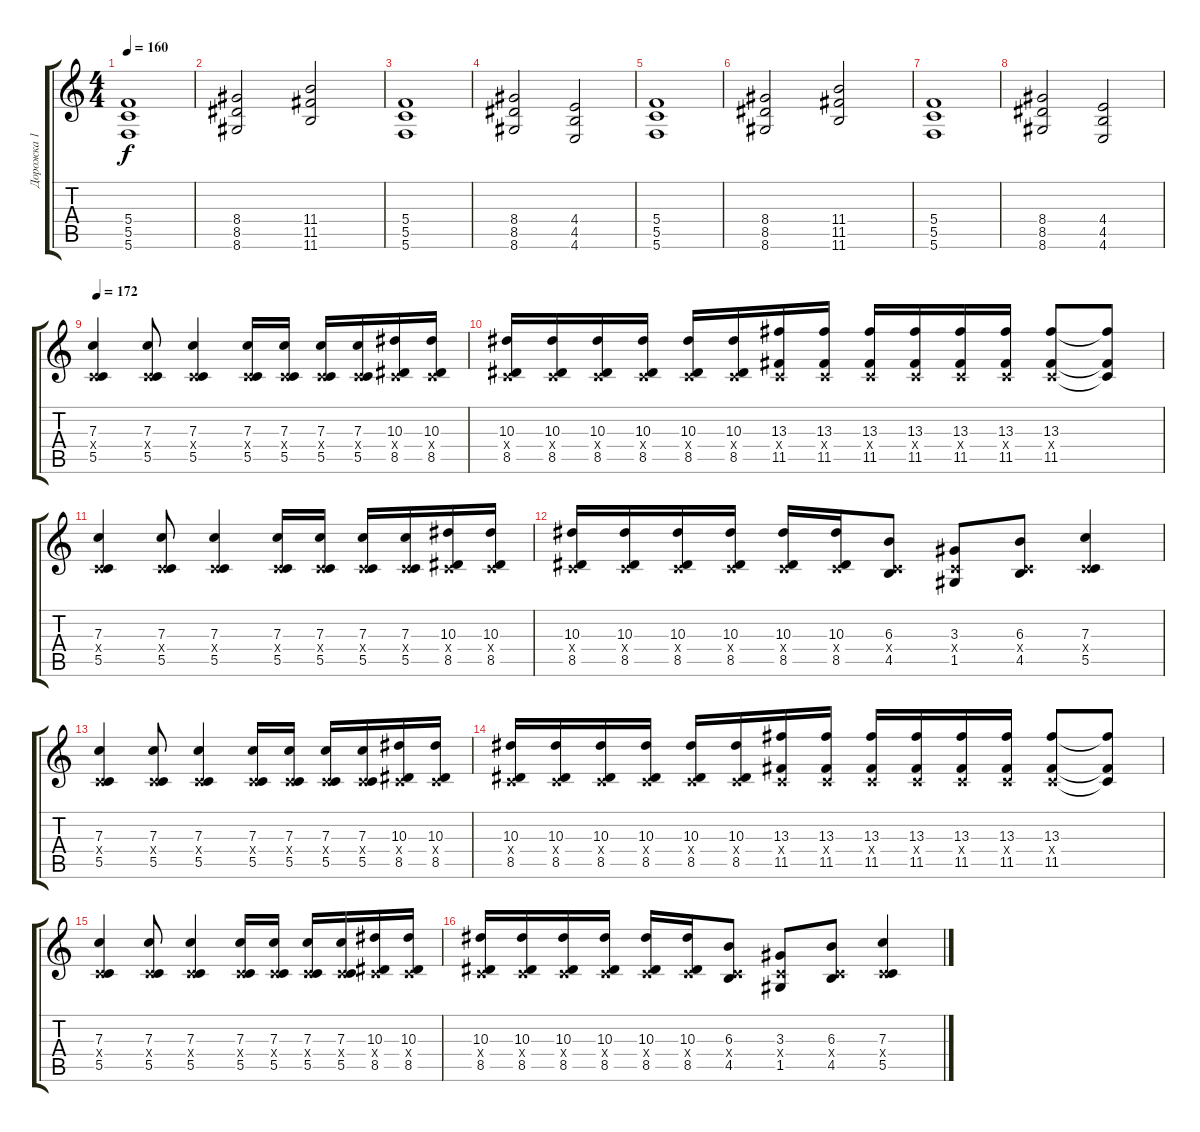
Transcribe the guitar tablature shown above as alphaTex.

\track ("Дорожка 1" "Дорожка 1") {instrument overdrivenguitar}
\staff {score tabs}
\tuning (D4 A3 F3 C3 G2 C2) {hide}
\ts (4 4)
\tempo 160
\clef g2
\ks c
(5.4 5.5 5.6).1{dy f} |
(8.4 8.5 8.6).2 (11.4 11.5 11.6).2 |
(5.4 5.5 5.6).1 |
(8.4 8.5 8.6).2 (4.4 4.5 4.6).2 |
(5.4 5.5 5.6).1 |
(8.4 8.5 8.6).2 (11.4 11.5 11.6).2 |
(5.4 5.5 5.6).1 |
(8.4 8.5 8.6).2 (4.4 4.5 4.6).2 |
\tempo 172
(7.3 0.4{x} 5.5).4 (7.3 0.4{x} 5.5).8 (7.3 0.4{x} 5.5).4 (7.3 0.4{x} 5.5).16 (7.3 0.4{x} 5.5).16 (7.3 0.4{x} 5.5).16 (7.3 0.4{x} 5.5).16 (10.3 0.4{x} 8.5).16 (10.3 0.4{x} 8.5).16 |
(10.3 0.4{x} 8.5).16 (10.3 0.4{x} 8.5).16 (10.3 0.4{x} 8.5).16 (10.3 0.4{x} 8.5).16 (10.3 0.4{x} 8.5).16 (10.3 0.4{x} 8.5).16 (13.3 0.4{x} 11.5).16 (13.3 0.4{x} 11.5).16 (13.3 0.4{x} 11.5).16 (13.3 0.4{x} 11.5).16 (13.3 0.4{x} 11.5).16 (13.3 0.4{x} 11.5).16 (13.3 0.4{x} 11.5).8 (13.3{t} 0.4{t} 11.5{t}).8 |
(7.3 0.4{x} 5.5).4 (7.3 0.4{x} 5.5).8 (7.3 0.4{x} 5.5).4 (7.3 0.4{x} 5.5).16 (7.3 0.4{x} 5.5).16 (7.3 0.4{x} 5.5).16 (7.3 0.4{x} 5.5).16 (10.3 0.4{x} 8.5).16 (10.3 0.4{x} 8.5).16 |
(10.3 0.4{x} 8.5).16 (10.3 0.4{x} 8.5).16 (10.3 0.4{x} 8.5).16 (10.3 0.4{x} 8.5).16 (10.3 0.4{x} 8.5).16 (10.3 0.4{x} 8.5).16 (6.3 0.4{x} 4.5).8 (3.3 0.4{x} 1.5).8 (6.3 0.4{x} 4.5).8 (7.3 0.4{x} 5.5).4 |
(7.3 0.4{x} 5.5).4 (7.3 0.4{x} 5.5).8 (7.3 0.4{x} 5.5).4 (7.3 0.4{x} 5.5).16 (7.3 0.4{x} 5.5).16 (7.3 0.4{x} 5.5).16 (7.3 0.4{x} 5.5).16 (10.3 0.4{x} 8.5).16 (10.3 0.4{x} 8.5).16 |
(10.3 0.4{x} 8.5).16 (10.3 0.4{x} 8.5).16 (10.3 0.4{x} 8.5).16 (10.3 0.4{x} 8.5).16 (10.3 0.4{x} 8.5).16 (10.3 0.4{x} 8.5).16 (13.3 0.4{x} 11.5).16 (13.3 0.4{x} 11.5).16 (13.3 0.4{x} 11.5).16 (13.3 0.4{x} 11.5).16 (13.3 0.4{x} 11.5).16 (13.3 0.4{x} 11.5).16 (13.3 0.4{x} 11.5).8 (13.3{t} 0.4{t} 11.5{t}).8 |
(7.3 0.4{x} 5.5).4 (7.3 0.4{x} 5.5).8 (7.3 0.4{x} 5.5).4 (7.3 0.4{x} 5.5).16 (7.3 0.4{x} 5.5).16 (7.3 0.4{x} 5.5).16 (7.3 0.4{x} 5.5).16 (10.3 0.4{x} 8.5).16 (10.3 0.4{x} 8.5).16 |
(10.3 0.4{x} 8.5).16 (10.3 0.4{x} 8.5).16 (10.3 0.4{x} 8.5).16 (10.3 0.4{x} 8.5).16 (10.3 0.4{x} 8.5).16 (10.3 0.4{x} 8.5).16 (6.3 0.4{x} 4.5).8 (3.3 0.4{x} 1.5).8 (6.3 0.4{x} 4.5).8 (7.3 0.4{x} 5.5).4
